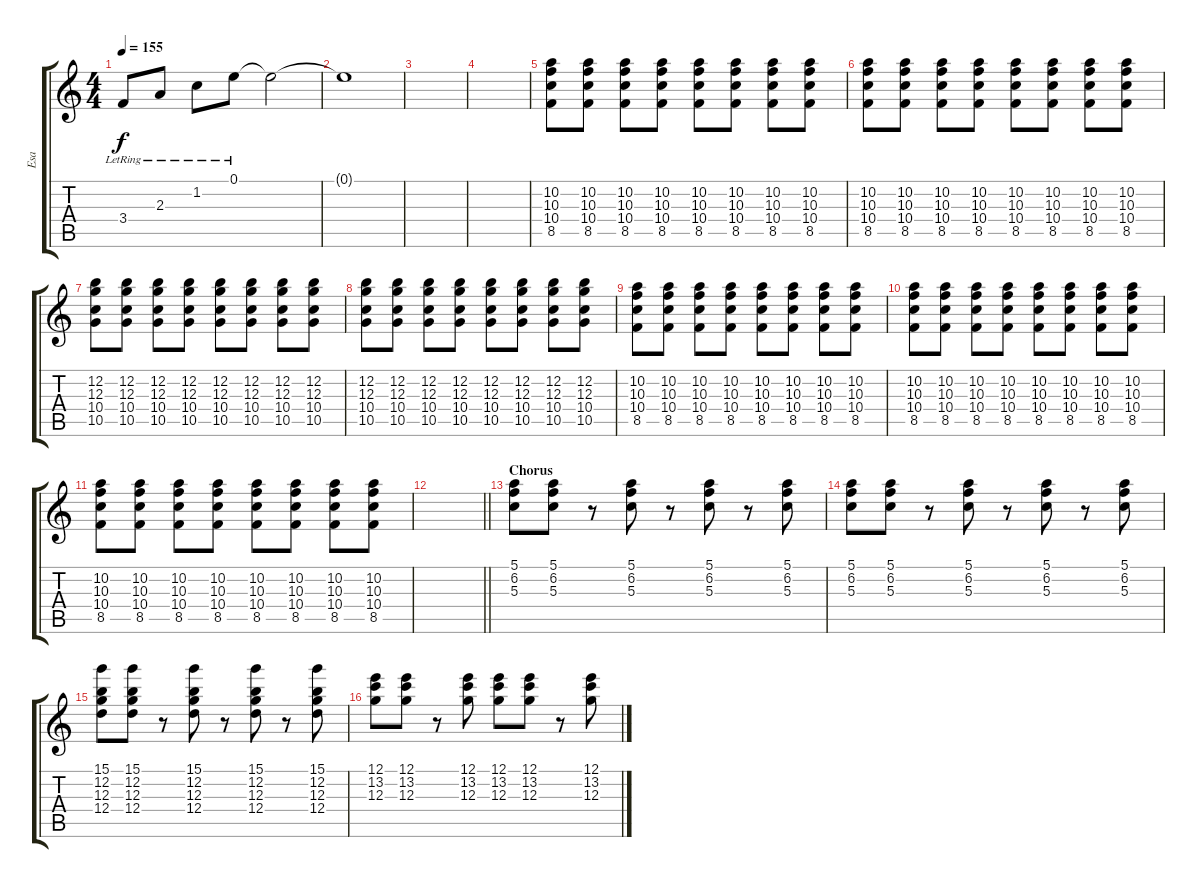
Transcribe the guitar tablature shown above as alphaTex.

\track ("Esa" "Esa") {instrument electricguitarclean}
\staff {score tabs}
\tuning (E4 B3 G3 D3 A2 E2) {hide}
\ts (4 4)
\tempo 155
\clef g2
\ks c
3.4{lr}.8{dy f} 2.3{lr}.8 1.2{lr}.8 0.1{lr}.8 0.1{t}.2 |
0.1{t}.1 |
|
|
(10.2 10.3 10.4 8.5).8{volume 10} (10.2 10.3 10.4 8.5).8 (10.2 10.3 10.4 8.5).8 (10.2 10.3 10.4 8.5).8 (10.2 10.3 10.4 8.5).8 (10.2 10.3 10.4 8.5).8 (10.2 10.3 10.4 8.5).8 (10.2 10.3 10.4 8.5).8 |
(10.2 10.3 10.4 8.5).8 (10.2 10.3 10.4 8.5).8 (10.2 10.3 10.4 8.5).8 (10.2 10.3 10.4 8.5).8 (10.2 10.3 10.4 8.5).8 (10.2 10.3 10.4 8.5).8 (10.2 10.3 10.4 8.5).8 (10.2 10.3 10.4 8.5).8 |
(12.2 12.3 10.4 10.5).8 (12.2 12.3 10.4 10.5).8 (12.2 12.3 10.4 10.5).8 (12.2 12.3 10.4 10.5).8 (12.2 12.3 10.4 10.5).8 (12.2 12.3 10.4 10.5).8 (12.2 12.3 10.4 10.5).8 (12.2 12.3 10.4 10.5).8 |
(12.2 12.3 10.4 10.5).8 (12.2 12.3 10.4 10.5).8 (12.2 12.3 10.4 10.5).8 (12.2 12.3 10.4 10.5).8 (12.2 12.3 10.4 10.5).8 (12.2 12.3 10.4 10.5).8 (12.2 12.3 10.4 10.5).8 (12.2 12.3 10.4 10.5).8 |
(10.2 10.3 10.4 8.5).8 (10.2 10.3 10.4 8.5).8 (10.2 10.3 10.4 8.5).8 (10.2 10.3 10.4 8.5).8 (10.2 10.3 10.4 8.5).8 (10.2 10.3 10.4 8.5).8 (10.2 10.3 10.4 8.5).8 (10.2 10.3 10.4 8.5).8 |
(10.2 10.3 10.4 8.5).8 (10.2 10.3 10.4 8.5).8 (10.2 10.3 10.4 8.5).8 (10.2 10.3 10.4 8.5).8 (10.2 10.3 10.4 8.5).8 (10.2 10.3 10.4 8.5).8 (10.2 10.3 10.4 8.5).8 (10.2 10.3 10.4 8.5).8 |
(10.2 10.3 10.4 8.5).8 (10.2 10.3 10.4 8.5).8 (10.2 10.3 10.4 8.5).8 (10.2 10.3 10.4 8.5).8 (10.2 10.3 10.4 8.5).8 (10.2 10.3 10.4 8.5).8 (10.2 10.3 10.4 8.5).8 (10.2 10.3 10.4 8.5).8 |
\barLineRight lightlight
|
\section ("" "Chorus")
(5.1 6.2 5.3).8{volume 13} (5.1 6.2 5.3).8 r.8 (5.1 6.2 5.3).8 r.8 (5.1 6.2 5.3).8 r.8 (5.1 6.2 5.3).8 |
(5.1 6.2 5.3).8 (5.1 6.2 5.3).8 r.8 (5.1 6.2 5.3).8 r.8 (5.1 6.2 5.3).8 r.8 (5.1 6.2 5.3).8 |
(15.1 12.2 12.3 12.4).8 (15.1 12.2 12.3 12.4).8 r.8 (15.1 12.2 12.3 12.4).8 r.8 (15.1 12.2 12.3 12.4).8 r.8 (15.1 12.2 12.3 12.4).8 |
(12.1 13.2 12.3).8 (12.1 13.2 12.3).8 r.8 (12.1 13.2 12.3).8 (12.1 13.2 12.3).8 (12.1 13.2 12.3).8 r.8 (12.1 13.2 12.3).8
